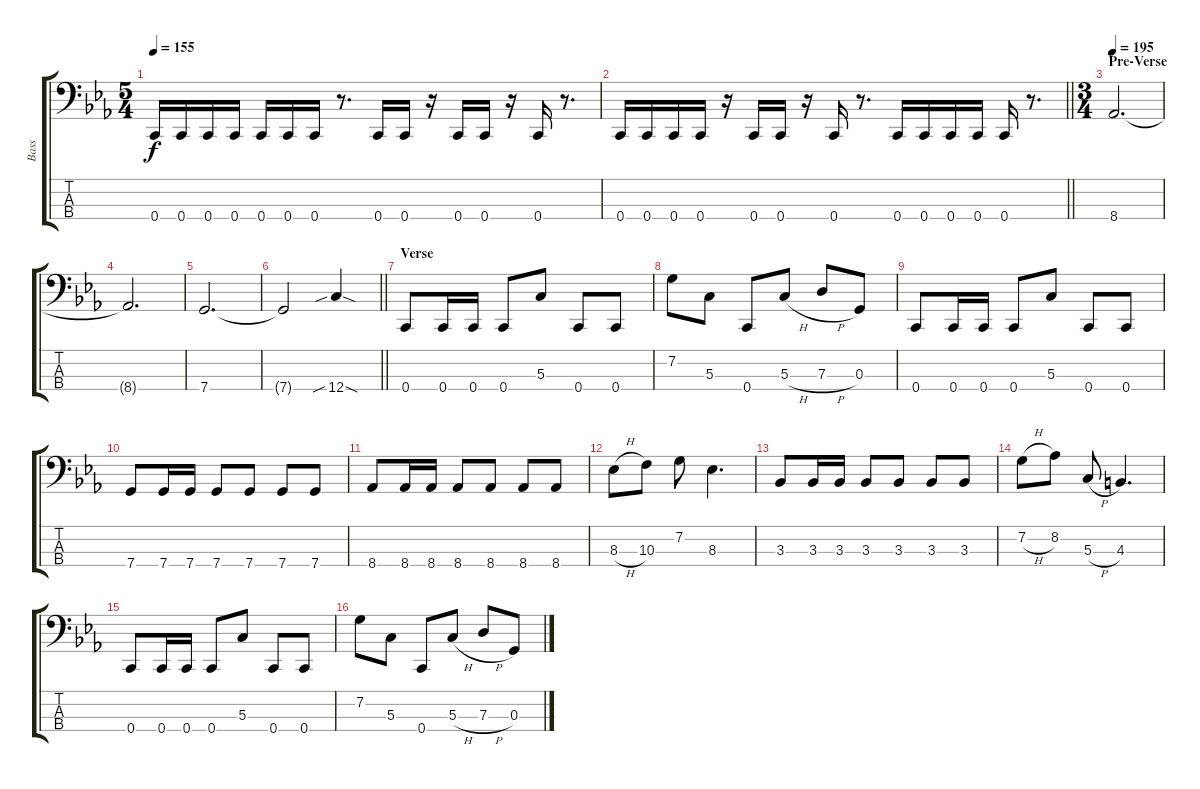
\track ("Bass" "Bass") {instrument electricbasspick}
\staff {score tabs}
\tuning (F2 C2 G1 C1) {hide}
\ts (5 4)
\tempo 155
\clef f4
\ks cminor
0.4.16{dy f} 0.4.16 0.4.16 0.4.16 0.4.16 0.4.16 0.4.16 r.8{d} 0.4.16 0.4.16 r.16 0.4.16 0.4.16 r.16 0.4.16 r.8{d} |
\barLineRight lightlight
0.4.16 0.4.16 0.4.16 0.4.16 r.16 0.4.16 0.4.16 r.16 0.4.16 r.8{d} 0.4.16 0.4.16 0.4.16 0.4.16 0.4.16 r.8{d} |
\ts (3 4)
\section ("" "Pre-Verse")
\tempo 195
8.4.2{d} |
8.4{t}.2{d} |
7.4.2{d} |
\barLineRight lightlight
7.4{t}.2 12.4{sib sod}.4 |
\section ("" "Verse")
0.4.8 0.4.16 0.4.16 0.4.8 5.3.8 0.4.8 0.4.8 |
7.2.8 5.3.8 0.4.8 5.3{h}.8 7.3{h}.8 0.3.8 |
0.4.8 0.4.16 0.4.16 0.4.8 5.3.8 0.4.8 0.4.8 |
7.4.8 7.4.16 7.4.16 7.4.8 7.4.8 7.4.8 7.4.8 |
8.4.8 8.4.16 8.4.16 8.4.8 8.4.8 8.4.8 8.4.8 |
8.3{h}.8 10.3.8 7.2.8 8.3.4{d} |
3.3.8 3.3.16 3.3.16 3.3.8 3.3.8 3.3.8 3.3.8 |
7.2{h}.8 8.2.8 5.3{h}.8 4.3.4{d} |
0.4.8 0.4.16 0.4.16 0.4.8 5.3.8 0.4.8 0.4.8 |
7.2.8 5.3.8 0.4.8 5.3{h}.8 7.3{h}.8 0.3.8
